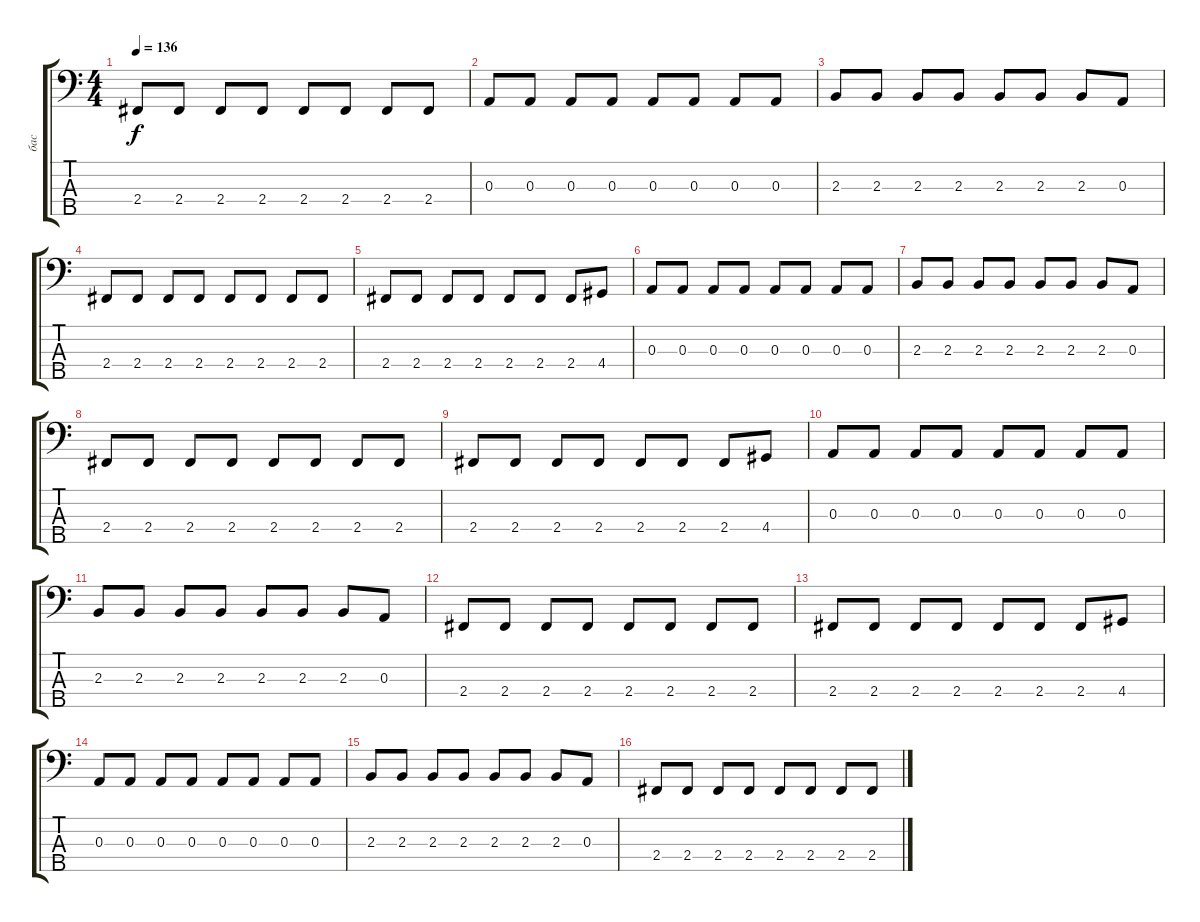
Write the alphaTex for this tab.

\track ("бас" "бас") {instrument electricbassfinger}
\staff {score tabs}
\tuning (G2 D2 A1 E1 B0) {hide}
\ts (4 4)
\tempo 136
\clef f4
\ks c
2.4.8{dy f} 2.4.8 2.4.8 2.4.8 2.4.8 2.4.8 2.4.8 2.4.8 |
0.3.8 0.3.8 0.3.8 0.3.8 0.3.8 0.3.8 0.3.8 0.3.8 |
2.3.8 2.3.8 2.3.8 2.3.8 2.3.8 2.3.8 2.3.8 0.3.8 |
2.4.8 2.4.8 2.4.8 2.4.8 2.4.8 2.4.8 2.4.8 2.4.8 |
2.4.8 2.4.8 2.4.8 2.4.8 2.4.8 2.4.8 2.4.8 4.4.8 |
0.3.8 0.3.8 0.3.8 0.3.8 0.3.8 0.3.8 0.3.8 0.3.8 |
2.3.8 2.3.8 2.3.8 2.3.8 2.3.8 2.3.8 2.3.8 0.3.8 |
2.4.8 2.4.8 2.4.8 2.4.8 2.4.8 2.4.8 2.4.8 2.4.8 |
2.4.8 2.4.8 2.4.8 2.4.8 2.4.8 2.4.8 2.4.8 4.4.8 |
0.3.8 0.3.8 0.3.8 0.3.8 0.3.8 0.3.8 0.3.8 0.3.8 |
2.3.8 2.3.8 2.3.8 2.3.8 2.3.8 2.3.8 2.3.8 0.3.8 |
2.4.8 2.4.8 2.4.8 2.4.8 2.4.8 2.4.8 2.4.8 2.4.8 |
2.4.8 2.4.8 2.4.8 2.4.8 2.4.8 2.4.8 2.4.8 4.4.8 |
0.3.8 0.3.8 0.3.8 0.3.8 0.3.8 0.3.8 0.3.8 0.3.8 |
2.3.8 2.3.8 2.3.8 2.3.8 2.3.8 2.3.8 2.3.8 0.3.8 |
2.4.8 2.4.8 2.4.8 2.4.8 2.4.8 2.4.8 2.4.8 2.4.8
